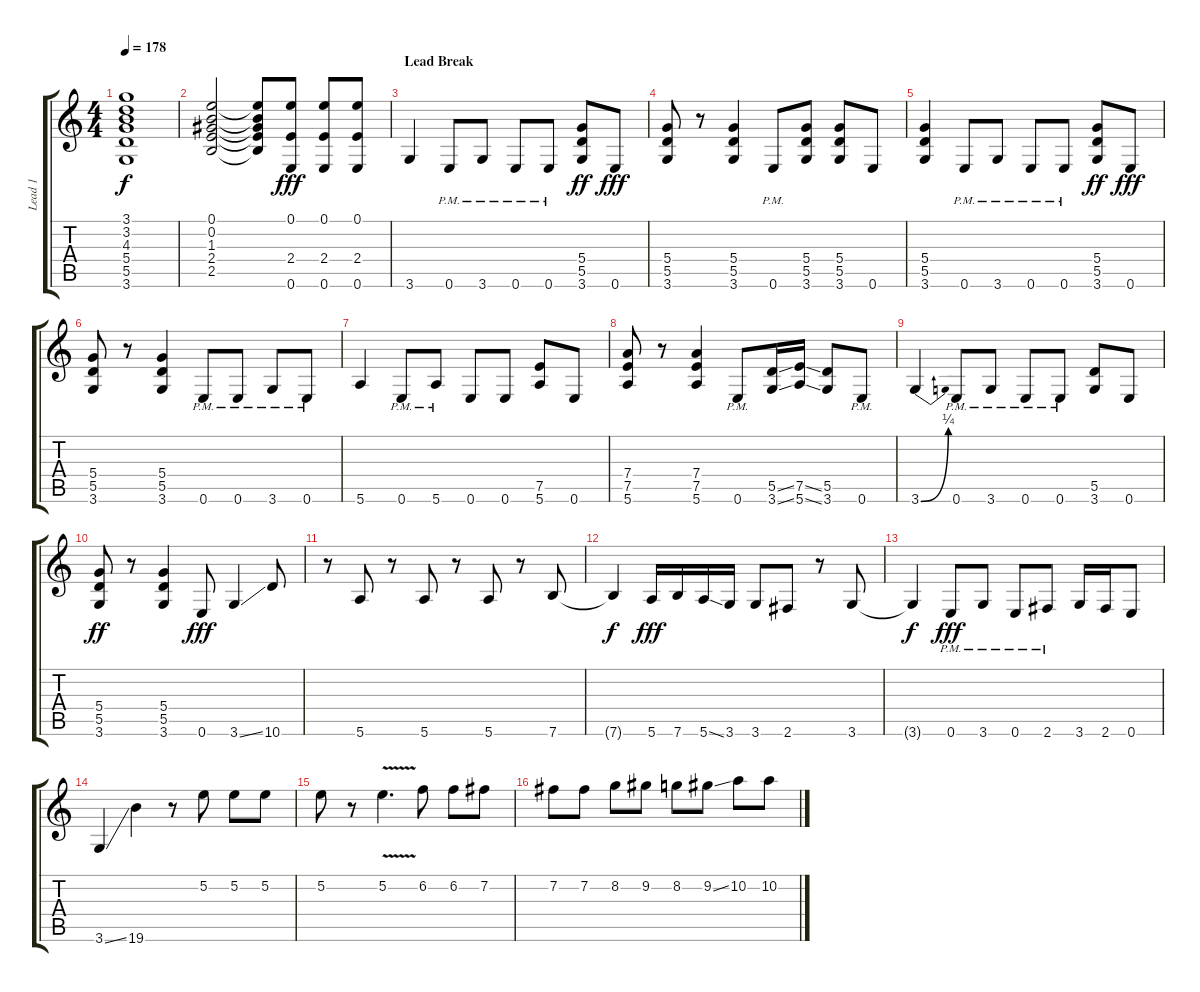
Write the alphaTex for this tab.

\track ("Lead 1" "Lead 1") {instrument distortionguitar}
\staff {score tabs}
\tuning (E4 B3 G3 D3 A2 E2) {hide}
\ts (4 4)
\tempo 178
\clef g2
\ks c
(3.1{t} 3.2{t} 4.3{t} 5.4{t} 5.5{t} 3.6{t}).1{dy f} |
(0.1 0.2 1.3 2.4 2.5).2 (0.1{t} 0.2{t} 1.3{t} 2.4{t} 2.5{t}).8 (0.1 2.4 0.6).8{dy fff} (0.1 2.4 0.6).8 (0.1 2.4 0.6).8 |
\section ("" "Lead Break")
3.6.4 0.6{pm}.8 3.6{pm}.8 0.6{pm}.8 0.6{pm}.8 (5.4 5.5 3.6).8{dy ff} 0.6.8{dy fff} |
(5.4 5.5 3.6).8 r.8 (5.4 5.5 3.6).4 0.6{pm}.8 (5.4 5.5 3.6).8 (5.4 5.5 3.6).8 0.6.8 |
(5.4 5.5 3.6).4 0.6{pm}.8 3.6{pm}.8 0.6{pm}.8 0.6{pm}.8 (5.4 5.5 3.6).8{dy ff} 0.6.8{dy fff} |
(5.4 5.5 3.6).8 r.8 (5.4 5.5 3.6).4 0.6{pm}.8 0.6{pm}.8 3.6{pm}.8 0.6{pm}.8 |
5.6.4 0.6{pm}.8 5.6{pm}.8 0.6.8 0.6.8 (7.5 5.6).8 0.6.8 |
(7.4 7.5 5.6).8 r.8 (7.4 7.5 5.6).4 0.6{pm}.8 (5.5{ss} 3.6{ss}).16 (7.5{ss} 5.6{ss}).16 (5.5 3.6).8 0.6{pm}.8 |
3.6{be (bend 0 0 60 1)}.4 0.6{pm}.8 3.6{pm}.8 0.6{pm}.8 0.6{pm}.8 (5.5 3.6).8 0.6.8 |
(5.4 5.5 3.6).8{dy ff volume 13} r.8 (5.4 5.5 3.6).4 0.6.8{dy fff volume 16} 3.6{ss}.4 10.6.8 |
r.8 5.6.8 r.8 5.6.8 r.8 5.6.8 r.8 7.6.8 |
7.6{t}.4{dy f} 5.6.16{dy fff} 7.6.16 5.6{ss}.16 3.6.16 3.6.8 2.6.8 r.8 3.6.8 |
3.6{t}.4{dy f} 0.6{pm}.8{dy fff} 3.6{pm}.8 0.6{pm}.8 2.6{pm}.8 3.6.16 2.6.16 0.6.8 |
3.6{ss}.4 19.6.4 r.8 5.2.8 5.2.8 5.2.8 |
5.2.8 r.8 5.2{v}.4{d} 6.2.8 6.2.8 7.2.8 |
7.2.8 7.2.8 8.2.8 9.2.8 8.2.8 9.2{ss}.8 10.2.8 10.2{ss}.8
